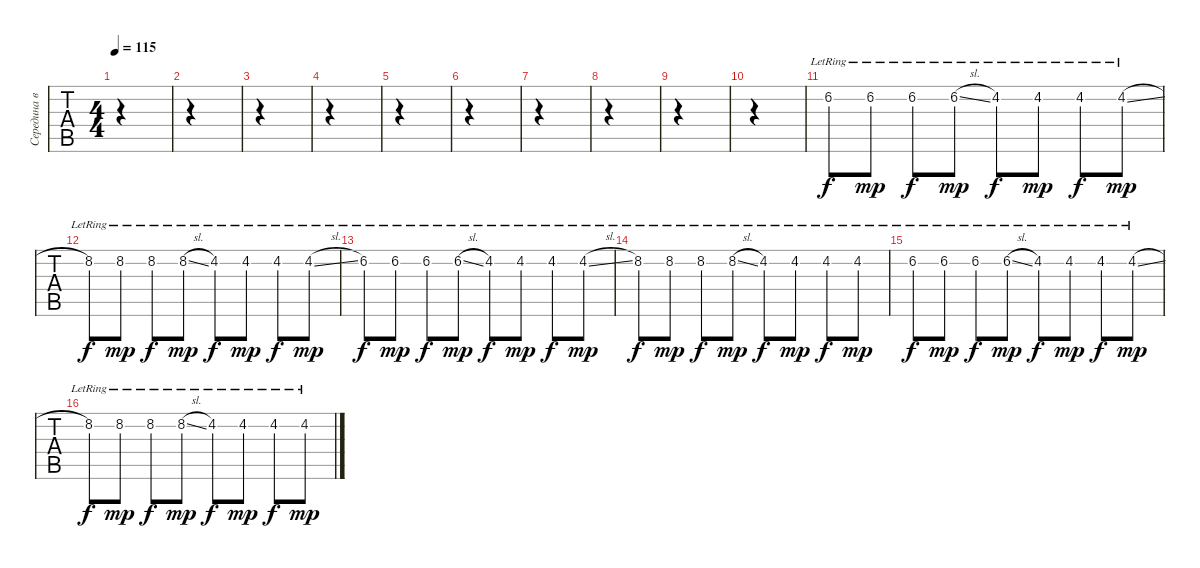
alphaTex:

\track ("Середина выебоны" "Середина в") {instrument overdrivenguitar}
\staff {tabs}
\tuning (Eb4 Bb3 Gb3 Db3 Ab2 Db2) {hide}
\ts (4 4)
\tempo 115
\clef g2
\ks c
|
|
|
|
|
|
|
|
|
|
6.2{lr}.8{instrument distortionguitar} 6.2{lr}.8{dy mp} 6.2{lr}.8{dy f} 6.2{sl lr}.8{dy mp} 4.2{lr}.8{dy f} 4.2{lr}.8{dy mp} 4.2{lr}.8{dy f} 4.2{sl lr}.8{dy mp} |
8.2{lr}.8{dy f} 8.2{lr}.8{dy mp} 8.2{lr}.8{dy f} 8.2{sl lr}.8{dy mp} 4.2{lr}.8{dy f} 4.2{lr}.8{dy mp} 4.2{lr}.8{dy f} 4.2{sl lr}.8{dy mp} |
6.2{lr}.8{dy f} 6.2{lr}.8{dy mp} 6.2{lr}.8{dy f} 6.2{sl lr}.8{dy mp} 4.2{lr}.8{dy f} 4.2{lr}.8{dy mp} 4.2{lr}.8{dy f} 4.2{sl lr}.8{dy mp} |
8.2{lr}.8{dy f} 8.2{lr}.8{dy mp} 8.2{lr}.8{dy f} 8.2{sl lr}.8{dy mp} 4.2{lr}.8{dy f} 4.2{lr}.8{dy mp} 4.2{lr}.8{dy f} 4.2{lr}.8{dy mp} |
6.2{lr}.8{dy f instrument distortionguitar} 6.2{lr}.8{dy mp} 6.2{lr}.8{dy f} 6.2{sl lr}.8{dy mp} 4.2{lr}.8{dy f} 4.2{lr}.8{dy mp} 4.2{lr}.8{dy f} 4.2{sl lr}.8{dy mp} |
8.2{lr}.8{dy f} 8.2{lr}.8{dy mp} 8.2{lr}.8{dy f} 8.2{sl lr}.8{dy mp} 4.2{lr}.8{dy f} 4.2{lr}.8{dy mp} 4.2{lr}.8{dy f} 4.2{sl lr}.8{dy mp}
